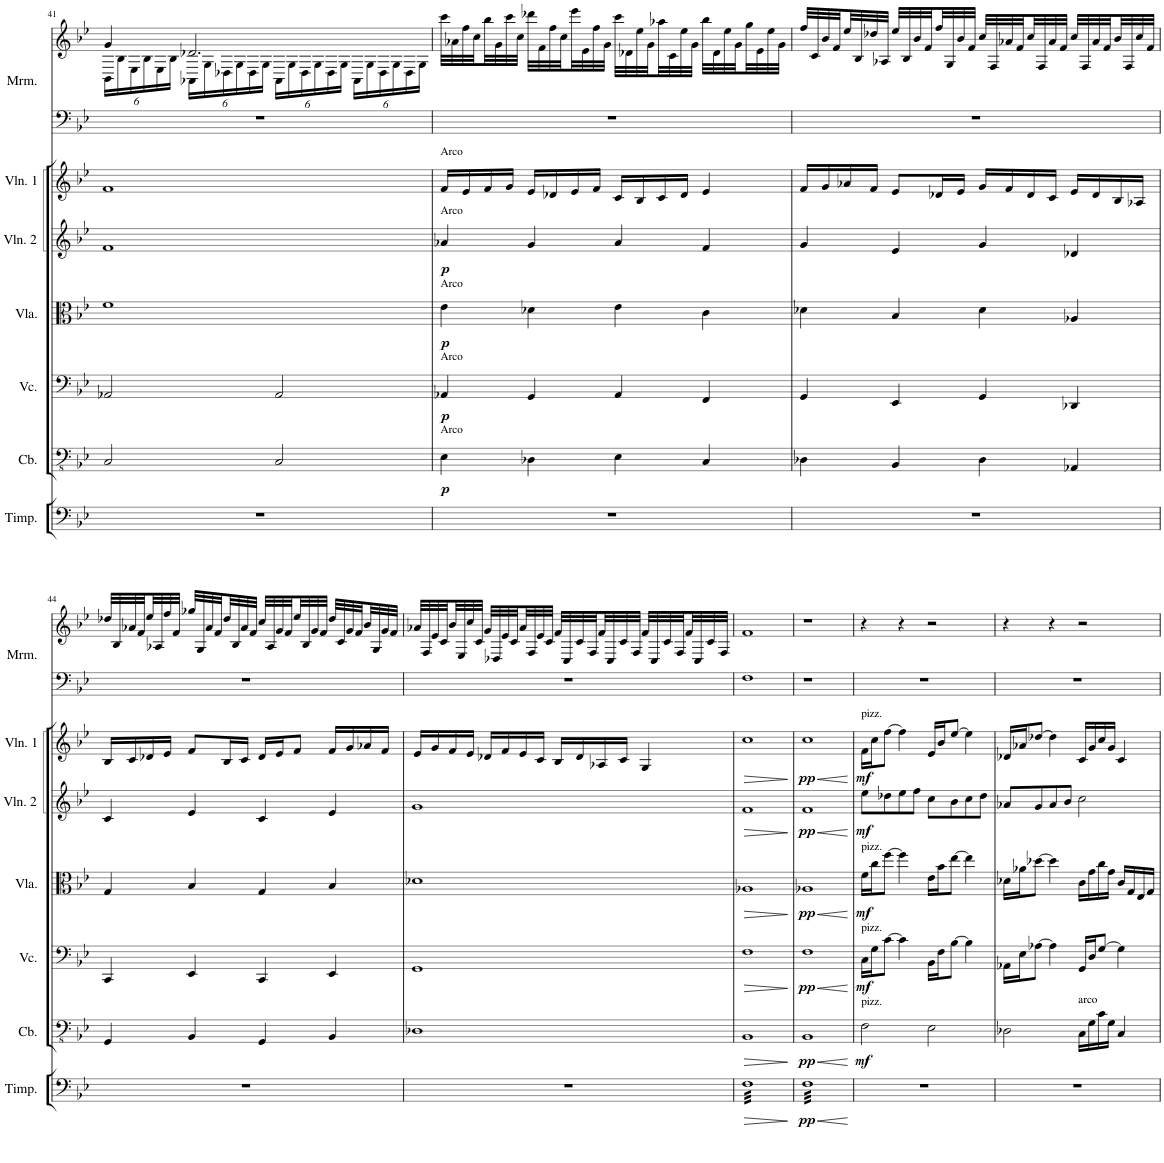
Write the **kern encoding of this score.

**kern	**dynam	**kern	**dynam	**kern	**dynam	**kern	**dynam	**kern	**dynam	**kern	**dynam	**kern	**kern
*part7	*part7	*part6	*part6	*part5	*part5	*part4	*part4	*part3	*part3	*part2	*part2	*part1	*part1
*staff8	*staff8	*staff7	*staff7	*staff6	*staff6	*staff5	*staff5	*staff4	*staff4	*staff3	*staff3	*staff2	*staff1
*I"Timpani	*	*I"Contrabass	*	*I"Violoncello	*	*I"Viola	*	*I"Violin 2	*	*I"Violin 1	*	*I"Marimba	*
*I'Timp.	*	*I'Cb.	*	*I'Vc.	*	*I'Vla.	*	*I'Vln. 2	*	*I'Vln. 1	*	*I'Mrm.	*
!!LO:PB:g=z
*clefF4	*	*clefFv4	*	*clefF4	*	*clefC3	*	*clefG2	*	*clefG2	*	*clefF4	*clefG2
*	*	*ITrd7c12	*	*	*	*	*	*	*	*	*	*	*
*k[b-e-]	*	*k[b-e-]	*	*k[b-e-]	*	*k[b-e-]	*	*k[b-e-]	*	*k[b-e-]	*	*k[b-e-]	*k[b-e-]
*M4/4	*	*M4/4	*	*M4/4	*	*M4/4	*	*M4/4	*	*M4/4	*	*M4/4	*M4/4
=41	=41	=41	=41	=41	=41	=41	=41	=41	=41	=41	=41	=41	=41
*	*	*	*	*	*	*	*	*	*	*	*	*	*^
*	*	*	*	*	*	*	*	*	*	*	*	*	*	*Xbrackettup
1r	.	2CC/	.	2AA-X/	.	1f	.	1f	.	1f	.	1r	4g/	24BB-\LL
.	.	.	.	.	.	.	.	.	.	.	.	.	.	24B-\
.	.	.	.	.	.	.	.	.	.	.	.	.	.	24E-\
.	.	.	.	.	.	.	.	.	.	.	.	.	.	24B-\
.	.	.	.	.	.	.	.	.	.	.	.	.	.	24E-\
.	.	.	.	.	.	.	.	.	.	.	.	.	.	24B-\JJ
.	.	.	.	.	.	.	.	.	.	.	.	.	2.d-X/	24AA-X\LL
.	.	.	.	.	.	.	.	.	.	.	.	.	.	24G\
.	.	.	.	.	.	.	.	.	.	.	.	.	.	24D-X\
.	.	.	.	.	.	.	.	.	.	.	.	.	.	24G\
.	.	.	.	.	.	.	.	.	.	.	.	.	.	24D-\
.	.	.	.	.	.	.	.	.	.	.	.	.	.	24G\JJ
.	.	2CC/	.	2AA-/	.	.	.	.	.	.	.	.	.	24AA-\LL
.	.	.	.	.	.	.	.	.	.	.	.	.	.	24G\
.	.	.	.	.	.	.	.	.	.	.	.	.	.	24D-\
.	.	.	.	.	.	.	.	.	.	.	.	.	.	24G\
.	.	.	.	.	.	.	.	.	.	.	.	.	.	24D-\
.	.	.	.	.	.	.	.	.	.	.	.	.	.	24G\JJ
.	.	.	.	.	.	.	.	.	.	.	.	.	.	24AA-\LL
.	.	.	.	.	.	.	.	.	.	.	.	.	.	24G\
.	.	.	.	.	.	.	.	.	.	.	.	.	.	24D-\
.	.	.	.	.	.	.	.	.	.	.	.	.	.	24G\
.	.	.	.	.	.	.	.	.	.	.	.	.	.	24D-\
.	.	.	.	.	.	.	.	.	.	.	.	.	.	24G\JJ
=42	=42	=42	=42	=42	=42	=42	=42	=42	=42	=42	=42	=42	=42	=42
!	!	!	!	!	!	!	!	!	!	!LO:TX:a:t=Arco	!	!	!	!
!	!	!	!	!	!	!	!	!LO:TX:a:t=Arco	!	!	!	!	!	!
!	!	!	!	!	!	!LO:TX:a:t=Arco	!	!	!	!	!	!	!	!
!	!	!	!	!LO:TX:a:t=Arco	!	!	!	!	!	!	!	!	!	!
!	!	!LO:TX:a:t=Arco	!	!	!	!	!	!	!	!	!	!	!	!
!	!	!	!LO:DY:b	!	!LO:DY:b	!	!LO:DY:b	!	!LO:DY:b	!	!	!	!	!
*	*	*	*	*	*	*	*	*	*	*	*	*	*v	*v
1r	.	4EE-\	p	4AA-X/	p	4e-\	p	4a-X/	p	16f/LL	.	1r	32ccc\LLL
.	.	.	.	.	.	.	.	.	.	.	.	.	32a-X\
.	.	.	.	.	.	.	.	.	.	16e-/	.	.	32ff\
.	.	.	.	.	.	.	.	.	.	.	.	.	32cc\
.	.	.	.	.	.	.	.	.	.	16f/	.	.	32bb-\
.	.	.	.	.	.	.	.	.	.	.	.	.	32g\
.	.	.	.	.	.	.	.	.	.	16g/JJ	.	.	32ccc\
.	.	.	.	.	.	.	.	.	.	.	.	.	32cc\JJJ
.	.	4DD-X\	.	4GG/	.	4d-X\	.	4g/	.	16e-/LL	.	.	32ddd-X\LLL
.	.	.	.	.	.	.	.	.	.	.	.	.	32f\
.	.	.	.	.	.	.	.	.	.	16d-X/	.	.	32ff\
.	.	.	.	.	.	.	.	.	.	.	.	.	32cc\
.	.	.	.	.	.	.	.	.	.	16e-/	.	.	32eee-\
.	.	.	.	.	.	.	.	.	.	.	.	.	32e-\
.	.	.	.	.	.	.	.	.	.	16f/JJ	.	.	32ff\
.	.	.	.	.	.	.	.	.	.	.	.	.	32g\JJJ
.	.	4EE-\	.	4AA-/	.	4e-\	.	4a-/	.	16c/LL	.	.	32ccc\LLL
.	.	.	.	.	.	.	.	.	.	.	.	.	32d-X\
.	.	.	.	.	.	.	.	.	.	16B-/	.	.	32ee-\
.	.	.	.	.	.	.	.	.	.	.	.	.	32g\
.	.	.	.	.	.	.	.	.	.	16c/	.	.	32aa-X\
.	.	.	.	.	.	.	.	.	.	.	.	.	32c\
.	.	.	.	.	.	.	.	.	.	16d-/JJ	.	.	32ee-\
.	.	.	.	.	.	.	.	.	.	.	.	.	32g\JJJ
.	.	4CC/	.	4FF/	.	4c\	.	4f/	.	4e-/	.	.	32bb-\LLL
.	.	.	.	.	.	.	.	.	.	.	.	.	32d-\
.	.	.	.	.	.	.	.	.	.	.	.	.	32ee-\
.	.	.	.	.	.	.	.	.	.	.	.	.	32g\
.	.	.	.	.	.	.	.	.	.	.	.	.	32gg\
.	.	.	.	.	.	.	.	.	.	.	.	.	32e-\
.	.	.	.	.	.	.	.	.	.	.	.	.	32ee-\
.	.	.	.	.	.	.	.	.	.	.	.	.	32g\JJJ
=43	=43	=43	=43	=43	=43	=43	=43	=43	=43	=43	=43	=43	=43
1r	.	4DD-X\	.	4GG/	.	4d-X\	.	4g/	.	16f/LL	.	1r	32ff/LLL
.	.	.	.	.	.	.	.	.	.	.	.	.	32c/
.	.	.	.	.	.	.	.	.	.	16g/	.	.	32b-/
.	.	.	.	.	.	.	.	.	.	.	.	.	32f/
.	.	.	.	.	.	.	.	.	.	16a-X/	.	.	32ee-/
.	.	.	.	.	.	.	.	.	.	.	.	.	32B-/
.	.	.	.	.	.	.	.	.	.	16f/JJ	.	.	32dd-X/
.	.	.	.	.	.	.	.	.	.	.	.	.	32A-X/JJJ
.	.	4BBB-/	.	4EE-/	.	4B-/	.	4e-/	.	8e-/L	.	.	32ee-/LLL
.	.	.	.	.	.	.	.	.	.	.	.	.	32B-/
.	.	.	.	.	.	.	.	.	.	.	.	.	32b-/
.	.	.	.	.	.	.	.	.	.	.	.	.	32f/
.	.	.	.	.	.	.	.	.	.	16d-X/L	.	.	32ff/
.	.	.	.	.	.	.	.	.	.	.	.	.	32G/
.	.	.	.	.	.	.	.	.	.	16e-/JJ	.	.	32b-/
.	.	.	.	.	.	.	.	.	.	.	.	.	32f/JJJ
.	.	4DD-\	.	4GG/	.	4d-\	.	4g/	.	16g/LL	.	.	32cc/LLL
.	.	.	.	.	.	.	.	.	.	.	.	.	32F/
.	.	.	.	.	.	.	.	.	.	16f/	.	.	32a-X/
.	.	.	.	.	.	.	.	.	.	.	.	.	32f/
.	.	.	.	.	.	.	.	.	.	16d-/	.	.	32cc/
.	.	.	.	.	.	.	.	.	.	.	.	.	32F/
.	.	.	.	.	.	.	.	.	.	16c/JJ	.	.	32a-/
.	.	.	.	.	.	.	.	.	.	.	.	.	32f/JJJ
.	.	4AAA-X/	.	4DD-X/	.	4A-X/	.	4d-X/	.	16e-/LL	.	.	32cc/LLL
.	.	.	.	.	.	.	.	.	.	.	.	.	32F/
.	.	.	.	.	.	.	.	.	.	16d-/	.	.	32a-/
.	.	.	.	.	.	.	.	.	.	.	.	.	32f/
.	.	.	.	.	.	.	.	.	.	16B-/	.	.	32b-/
.	.	.	.	.	.	.	.	.	.	.	.	.	32F/
.	.	.	.	.	.	.	.	.	.	16A-X/JJ	.	.	32cc/
.	.	.	.	.	.	.	.	.	.	.	.	.	32f/JJJ
!!LO:LB:g=z
=44	=44	=44	=44	=44	=44	=44	=44	=44	=44	=44	=44	=44	=44
1r	.	4GGG/	.	4CC/	.	4G/	.	4c/	.	16B-/LL	.	1r	32dd-X/LLL
.	.	.	.	.	.	.	.	.	.	.	.	.	32B-/
.	.	.	.	.	.	.	.	.	.	16c/	.	.	32a-X/
.	.	.	.	.	.	.	.	.	.	.	.	.	32f/
.	.	.	.	.	.	.	.	.	.	16d-X/	.	.	32ee-/
.	.	.	.	.	.	.	.	.	.	.	.	.	32A-X/
.	.	.	.	.	.	.	.	.	.	16e-/JJ	.	.	32ff/
.	.	.	.	.	.	.	.	.	.	.	.	.	32f/JJJ
.	.	4BBB-/	.	4EE-/	.	4B-/	.	4e-/	.	8f/L	.	.	32gg-X/LLL
.	.	.	.	.	.	.	.	.	.	.	.	.	32G/
.	.	.	.	.	.	.	.	.	.	.	.	.	32a-/
.	.	.	.	.	.	.	.	.	.	.	.	.	32f/
.	.	.	.	.	.	.	.	.	.	16B-/L	.	.	32dd-/
.	.	.	.	.	.	.	.	.	.	.	.	.	32B-/
.	.	.	.	.	.	.	.	.	.	16c/JJ	.	.	32a-/
.	.	.	.	.	.	.	.	.	.	.	.	.	32f/JJJ
.	.	4GGG/	.	4CC/	.	4G/	.	4c/	.	16d-/LL	.	.	32cc/LLL
.	.	.	.	.	.	.	.	.	.	.	.	.	32A-/
.	.	.	.	.	.	.	.	.	.	16e-/J	.	.	32g/
.	.	.	.	.	.	.	.	.	.	.	.	.	32f/
.	.	.	.	.	.	.	.	.	.	8f/J	.	.	32ee-/
.	.	.	.	.	.	.	.	.	.	.	.	.	32B-/
.	.	.	.	.	.	.	.	.	.	.	.	.	32g/
.	.	.	.	.	.	.	.	.	.	.	.	.	32f/JJJ
.	.	4BBB-/	.	4EE-/	.	4B-/	.	4e-/	.	16f/LL	.	.	32dd-/LLL
.	.	.	.	.	.	.	.	.	.	.	.	.	32c/
.	.	.	.	.	.	.	.	.	.	16g/	.	.	32g/
.	.	.	.	.	.	.	.	.	.	.	.	.	32f/
.	.	.	.	.	.	.	.	.	.	16a-X/	.	.	32b-/
.	.	.	.	.	.	.	.	.	.	.	.	.	32G/
.	.	.	.	.	.	.	.	.	.	16f/JJ	.	.	32g/
.	.	.	.	.	.	.	.	.	.	.	.	.	32f/JJJ
=45	=45	=45	=45	=45	=45	=45	=45	=45	=45	=45	=45	=45	=45
1r	.	1DD-X	.	1GG	.	1d-X	.	1g	.	16e-/LL	.	1r	32a-X/LLL
.	.	.	.	.	.	.	.	.	.	.	.	.	32F/
.	.	.	.	.	.	.	.	.	.	16g/	.	.	32e-/
.	.	.	.	.	.	.	.	.	.	.	.	.	32c/
.	.	.	.	.	.	.	.	.	.	16f/	.	.	32b-/
.	.	.	.	.	.	.	.	.	.	.	.	.	32E-/
.	.	.	.	.	.	.	.	.	.	16e-/JJ	.	.	32cc/
.	.	.	.	.	.	.	.	.	.	.	.	.	32c/JJJ
.	.	.	.	.	.	.	.	.	.	16d-X/LL	.	.	32g/LLL
.	.	.	.	.	.	.	.	.	.	.	.	.	32D-X/
.	.	.	.	.	.	.	.	.	.	16f/	.	.	32e-/
.	.	.	.	.	.	.	.	.	.	.	.	.	32c/
.	.	.	.	.	.	.	.	.	.	16e-/	.	.	32a-/
.	.	.	.	.	.	.	.	.	.	.	.	.	32F/
.	.	.	.	.	.	.	.	.	.	16c/JJ	.	.	32e-/
.	.	.	.	.	.	.	.	.	.	.	.	.	32c/JJJ
.	.	.	.	.	.	.	.	.	.	16B-/LL	.	.	32f/LLL
.	.	.	.	.	.	.	.	.	.	.	.	.	32C/
.	.	.	.	.	.	.	.	.	.	16d-/	.	.	32c/
.	.	.	.	.	.	.	.	.	.	.	.	.	32F/
.	.	.	.	.	.	.	.	.	.	16A-X/	.	.	32f/
.	.	.	.	.	.	.	.	.	.	.	.	.	32C/
.	.	.	.	.	.	.	.	.	.	16c/JJ	.	.	32c/
.	.	.	.	.	.	.	.	.	.	.	.	.	32F/JJJ
.	.	.	.	.	.	.	.	.	.	4G/	.	.	32f/LLL
.	.	.	.	.	.	.	.	.	.	.	.	.	32C/
.	.	.	.	.	.	.	.	.	.	.	.	.	32c/
.	.	.	.	.	.	.	.	.	.	.	.	.	32F/
.	.	.	.	.	.	.	.	.	.	.	.	.	32f/
.	.	.	.	.	.	.	.	.	.	.	.	.	32C/
.	.	.	.	.	.	.	.	.	.	.	.	.	32c/
.	.	.	.	.	.	.	.	.	.	.	.	.	32F/JJJ
=46	=46	=46	=46	=46	=46	=46	=46	=46	=46	=46	=46	=46	=46
!	!LO:HP:b	!	!LO:HP:b	!	!LO:HP:b	!	!LO:HP:b	!	!LO:HP:b	!	!LO:HP:b	!	!
*tremolo	*	*	*	*	*	*	*	*	*	*	*	*	*
32FLLL	>	1BBB-	>	1F	>	1A-X	>	1f	>	1cc	>	1F	1f
32F	.	.	.	.	.	.	.	.	.	.	.	.	.
32F	.	.	.	.	.	.	.	.	.	.	.	.	.
32F	.	.	.	.	.	.	.	.	.	.	.	.	.
32F	.	.	.	.	.	.	.	.	.	.	.	.	.
32F	.	.	.	.	.	.	.	.	.	.	.	.	.
32F	.	.	.	.	.	.	.	.	.	.	.	.	.
32F	.	.	.	.	.	.	.	.	.	.	.	.	.
32F	.	.	.	.	.	.	.	.	.	.	.	.	.
32F	.	.	.	.	.	.	.	.	.	.	.	.	.
32F	.	.	.	.	.	.	.	.	.	.	.	.	.
32F	.	.	.	.	.	.	.	.	.	.	.	.	.
32F	.	.	.	.	.	.	.	.	.	.	.	.	.
32F	.	.	.	.	.	.	.	.	.	.	.	.	.
32F	.	.	.	.	.	.	.	.	.	.	.	.	.
32F	.	.	.	.	.	.	.	.	.	.	.	.	.
32F	.	.	.	.	.	.	.	.	.	.	.	.	.
32F	.	.	.	.	.	.	.	.	.	.	.	.	.
32F	.	.	.	.	.	.	.	.	.	.	.	.	.
32F	.	.	.	.	.	.	.	.	.	.	.	.	.
32F	.	.	.	.	.	.	.	.	.	.	.	.	.
32F	.	.	.	.	.	.	.	.	.	.	.	.	.
32F	.	.	.	.	.	.	.	.	.	.	.	.	.
32F	.	.	.	.	.	.	.	.	.	.	.	.	.
32F	.	.	.	.	.	.	.	.	.	.	.	.	.
32F	.	.	.	.	.	.	.	.	.	.	.	.	.
32F	.	.	.	.	.	.	.	.	.	.	.	.	.
32F	.	.	.	.	.	.	.	.	.	.	.	.	.
32F	.	.	.	.	.	.	.	.	.	.	.	.	.
32F	.	.	.	.	.	.	.	.	.	.	.	.	.
32F	.	.	.	.	.	.	.	.	.	.	.	.	.
32FJJJ	.	.	.	.	.	.	.	.	.	.	.	.	.
.	]	.	]	.	]	.	]	.	]	.	]	.	.
=47	=47	=47	=47	=47	=47	=47	=47	=47	=47	=47	=47	=47	=47
!	!LO:HP:b	!	!LO:HP:b	!	!LO:HP:b	!	!LO:HP:b	!	!LO:HP:b	!	!LO:HP:b	!	!
!	!LO:DY:n=1:b	!	!LO:DY:n=1:b	!	!LO:DY:n=1:b	!	!LO:DY:n=1:b	!	!LO:DY:n=1:b	!	!LO:DY:n=1:b	!	!
32FLLL	< pp	1BBB-	< pp	1F	< pp	1A-X	< pp	1f	< pp	1cc	< pp	1r	1r
32F	.	.	.	.	.	.	.	.	.	.	.	.	.
32F	.	.	.	.	.	.	.	.	.	.	.	.	.
32F	.	.	.	.	.	.	.	.	.	.	.	.	.
32F	.	.	.	.	.	.	.	.	.	.	.	.	.
32F	.	.	.	.	.	.	.	.	.	.	.	.	.
32F	.	.	.	.	.	.	.	.	.	.	.	.	.
32F	.	.	.	.	.	.	.	.	.	.	.	.	.
32F	.	.	.	.	.	.	.	.	.	.	.	.	.
32F	.	.	.	.	.	.	.	.	.	.	.	.	.
32F	.	.	.	.	.	.	.	.	.	.	.	.	.
32F	.	.	.	.	.	.	.	.	.	.	.	.	.
32F	.	.	.	.	.	.	.	.	.	.	.	.	.
32F	.	.	.	.	.	.	.	.	.	.	.	.	.
32F	.	.	.	.	.	.	.	.	.	.	.	.	.
32F	.	.	.	.	.	.	.	.	.	.	.	.	.
32F	.	.	.	.	.	.	.	.	.	.	.	.	.
32F	.	.	.	.	.	.	.	.	.	.	.	.	.
32F	.	.	.	.	.	.	.	.	.	.	.	.	.
32F	.	.	.	.	.	.	.	.	.	.	.	.	.
32F	.	.	.	.	.	.	.	.	.	.	.	.	.
32F	.	.	.	.	.	.	.	.	.	.	.	.	.
32F	.	.	.	.	.	.	.	.	.	.	.	.	.
32F	.	.	.	.	.	.	.	.	.	.	.	.	.
32F	.	.	.	.	.	.	.	.	.	.	.	.	.
32F	.	.	.	.	.	.	.	.	.	.	.	.	.
32F	.	.	.	.	.	.	.	.	.	.	.	.	.
32F	.	.	.	.	.	.	.	.	.	.	.	.	.
32F	.	.	.	.	.	.	.	.	.	.	.	.	.
32F	.	.	.	.	.	.	.	.	.	.	.	.	.
32F	.	.	.	.	.	.	.	.	.	.	.	.	.
32FJJJ	.	.	.	.	.	.	.	.	.	.	.	.	.
*Xtremolo	*	*	*	*	*	*	*	*	*	*	*	*	*
.	[	.	[	.	[	.	[	.	[	.	[	.	.
=48	=48	=48	=48	=48	=48	=48	=48	=48	=48	=48	=48	=48	=48
!	!	!	!	!	!	!	!	!	!	!LO:TX:a:t=pizz.	!	!	!
!	!	!	!	!	!	!LO:TX:a:t=pizz.	!	!	!	!	!	!	!
!	!	!	!	!LO:TX:a:t=pizz.	!	!	!	!	!	!	!	!	!
!	!	!LO:TX:a:t=pizz.	!	!	!	!	!	!	!	!	!	!	!
!	!	!	!LO:DY:b	!	!LO:DY:b	!	!LO:DY:b	!	!LO:DY:b	!	!LO:DY:b	!	!
1r	.	2FF\	mf	16C\LL	mf	16f\LL	mf	8ee-\L	mf	16f\LL	mf	1r	4r
.	.	.	.	16G\J	.	16cc\J	.	.	.	16cc\J	.	.	.
.	.	.	.	[8c\J	.	[8ff\J	.	8dd-X\	.	[8ff\J	.	.	.
.	.	.	.	4c\]	.	4ff\]	.	8ee-\	.	4ff\]	.	.	4r
.	.	.	.	.	.	.	.	8ff\J	.	.	.	.	.
.	.	2EE-\	.	16BB-\LL	.	16e-\LL	.	8cc\L	.	16e-/LL	.	.	2r
.	.	.	.	16F\J	.	16b-\J	.	.	.	16b-/J	.	.	.
.	.	.	.	[8B-\J	.	[8ee-\J	.	8b-\	.	[8ee-/J	.	.	.
.	.	.	.	4B-\]	.	4ee-\]	.	8cc\	.	4ee-\]	.	.	.
.	.	.	.	.	.	.	.	8dd-\J	.	.	.	.	.
=49	=49	=49	=49	=49	=49	=49	=49	=49	=49	=49	=49	=49	=49
1r	.	2DD-X\	.	16AA-X\LL	.	16d-X\LL	.	8a-X/L	.	16d-X/LL	.	1r	4r
.	.	.	.	16E-\J	.	16a-X\J	.	.	.	16a-X/J	.	.	.
.	.	.	.	[8A-X\J	.	[8dd-X\J	.	8g/	.	[8dd-X/J	.	.	.
.	.	.	.	4A-\]	.	4dd-\]	.	8a-/	.	4dd-\]	.	.	4r
.	.	.	.	.	.	.	.	8b-/J	.	.	.	.	.
!	!	!LO:TX:a:t=arco	!	!	!	!	!	!	!	!	!	!	!
.	.	16CC\LL	.	16GG/LL	.	16c\LL	.	2cc\	.	16c/LL	.	.	2r
.	.	16GG\	.	16D/J	.	16g\	.	.	.	16g/	.	.	.
.	.	16C\	.	[8G/J	.	16cc\	.	.	.	16cc/	.	.	.
.	.	16GG\JJ	.	.	.	16g\JJ	.	.	.	16g/JJ	.	.	.
.	.	4CC/	.	4G\]	.	16c/LL	.	.	.	4c/	.	.	.
.	.	.	.	.	.	16G/	.	.	.	.	.	.	.
.	.	.	.	.	.	16E-/	.	.	.	.	.	.	.
.	.	.	.	.	.	16G/JJ	.	.	.	.	.	.	.
=	=	=	=	=	=	=	=	=	=	=	=	=	=
*-	*-	*-	*-	*-	*-	*-	*-	*-	*-	*-	*-	*-	*-
